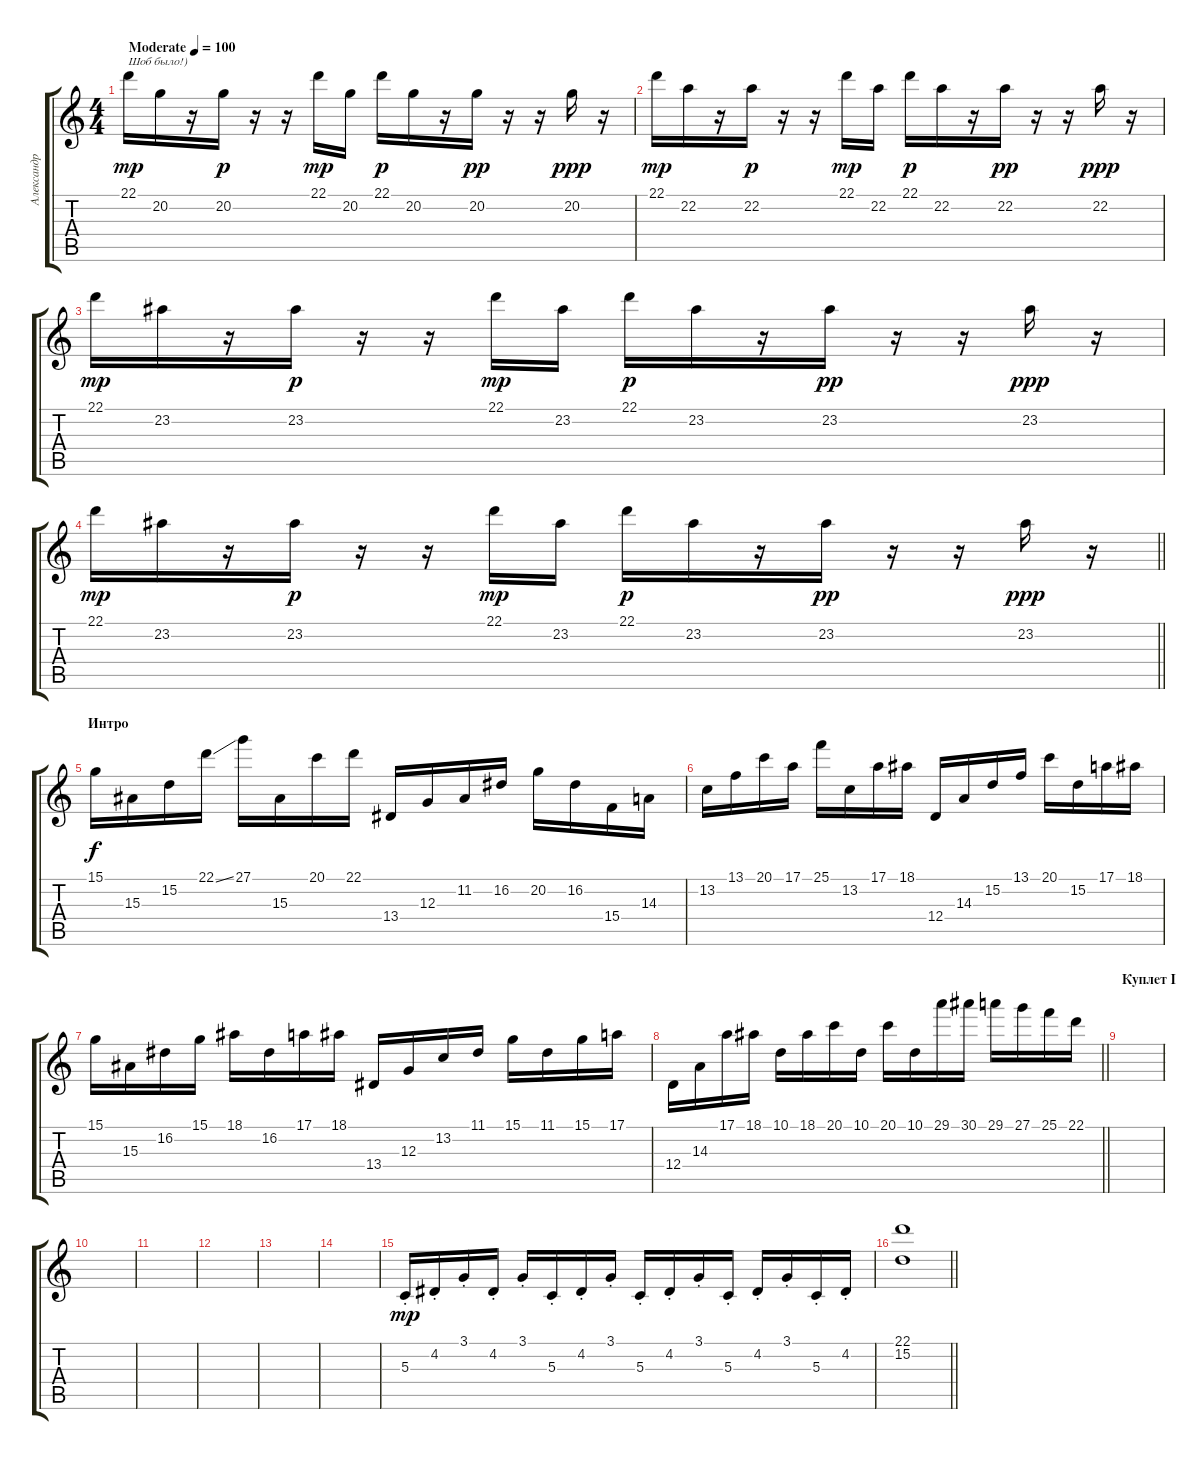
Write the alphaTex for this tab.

\track ("Александр «Wish» Андрюхин" "Александр ") {instrument fx1rain}
\staff {score tabs}
\tuning (E4 B3 G3 D3 A2 E2) {hide}
\ts (4 4)
\tempo (100 "Moderate")
\clef g2
\ks c
22.1.16{txt "Шоб было!)" dy mp volume 9 instrument fx1rain} 20.2.16 r.16 20.2.16{dy p} r.16 r.16 22.1.16{dy mp} 20.2.16 22.1.16{dy p} 20.2.16 r.16 20.2.16{dy pp} r.16 r.16 20.2.16{dy ppp} r.16 |
22.1.16{dy mp} 22.2.16 r.16 22.2.16{dy p} r.16 r.16 22.1.16{dy mp} 22.2.16 22.1.16{dy p} 22.2.16 r.16 22.2.16{dy pp} r.16 r.16 22.2.16{dy ppp} r.16 |
22.1.16{dy mp} 23.2.16 r.16 23.2.16{dy p} r.16 r.16 22.1.16{dy mp} 23.2.16 22.1.16{dy p} 23.2.16 r.16 23.2.16{dy pp} r.16 r.16 23.2.16{dy ppp} r.16 |
\barLineRight lightlight
22.1.16{dy mp} 23.2.16 r.16 23.2.16{dy p} r.16 r.16 22.1.16{dy mp} 23.2.16 22.1.16{dy p} 23.2.16 r.16 23.2.16{dy pp} r.16 r.16 23.2.16{dy ppp} r.16 |
\section ("" "Интро")
15.1.16{dy f volume 13 instrument fx1rain} 15.3.16 15.2.16 22.1{ss}.16 27.1.16 15.3.16 20.1.16 22.1.16 13.4.16 12.3.16 11.2.16 16.2.16 20.2.16 16.2.16 15.4.16 14.3.16 |
13.2.16 13.1.16 20.1.16 17.1.16 25.1.16 13.2.16 17.1.16 18.1.16 12.4.16 14.3.16 15.2.16 13.1.16 20.1.16 15.2.16 17.1.16 18.1.16 |
15.1.16 15.3.16 16.2.16 15.1.16 18.1.16 16.2.16 17.1.16 18.1.16 13.4.16 12.3.16 13.2.16 11.1.16 15.1.16 11.1.16 15.1.16 17.1.16 |
\barLineRight lightlight
12.4.16 14.3.16 17.1.16 18.1.16 10.1.16 18.1.16 20.1.16 10.1.16 20.1.16 10.1.16 29.1.16 30.1.16 29.1.16 27.1.16 25.1.16 22.1.16 |
\section ("" "Куплет I")
|
|
|
|
|
|
5.3{st}.16{dy mp instrument lead2sawtooth} 4.2{st}.16 3.1{st}.16 4.2{st}.16 3.1{st}.16 5.3{st}.16 4.2{st}.16 3.1{st}.16 5.3{st}.16 4.2{st}.16 3.1{st}.16 5.3{st}.16 4.2{st}.16 3.1{st}.16 5.3{st}.16 4.2{st}.16 |
\barLineRight lightlight
(22.1 15.2).1
